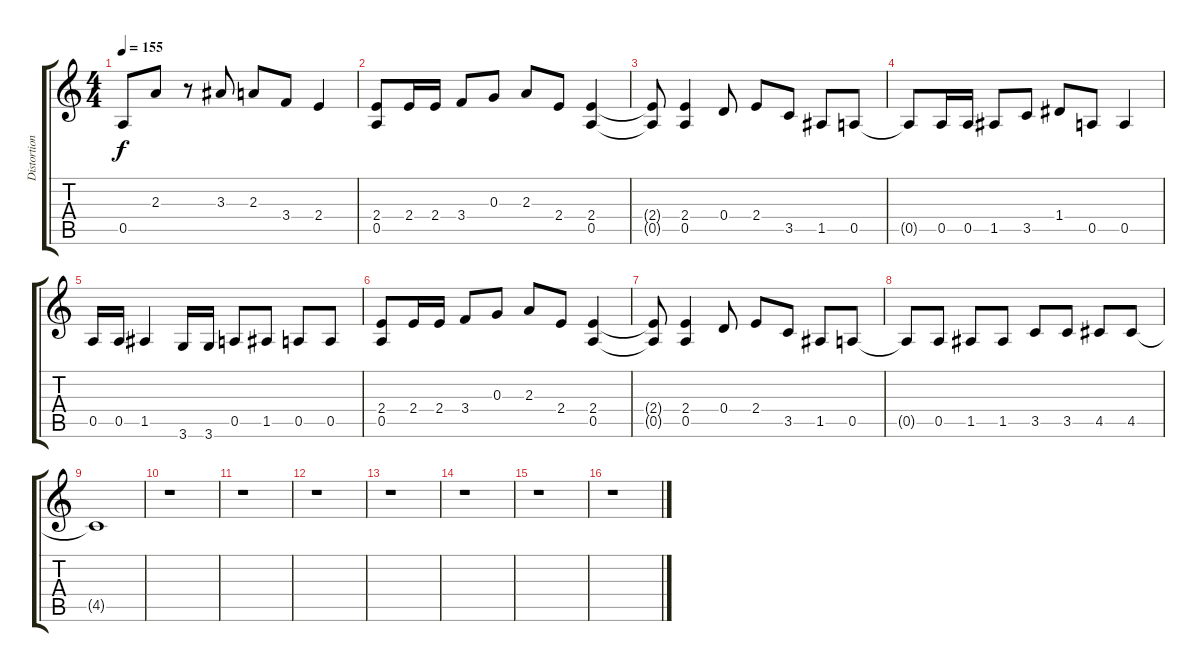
\track ("Distortion Guitar" "Distortion") {instrument distortionguitar}
\staff {score tabs}
\tuning (E4 B3 G3 D3 A2 E2) {hide}
\ts (4 4)
\tempo 155
\clef g2
\ks c
0.5{t}.8{dy f} 2.3.8 r.8 3.3.8 2.3.8 3.4.8 2.4.4 |
(2.4 0.5).8 2.4.16 2.4.16 3.4.8 0.3.8 2.3.8 2.4.8 (2.4 0.5).4 |
(2.4{t} 0.5{t}).8 (2.4 0.5).4 0.4.8 2.4.8 3.5.8 1.5.8 0.5.8 |
0.5{t}.8 0.5.16 0.5.16 1.5.8 3.5.8 1.4.8 0.5.8 0.5.4 |
0.5.16 0.5.16 1.5.4 3.6.16 3.6.16 0.5.8 1.5.8 0.5.8 0.5.8 |
(2.4 0.5).8 2.4.16 2.4.16 3.4.8 0.3.8 2.3.8 2.4.8 (2.4 0.5).4 |
(2.4{t} 0.5{t}).8 (2.4 0.5).4 0.4.8 2.4.8 3.5.8 1.5.8 0.5.8 |
0.5{t}.8 0.5.8 1.5.8 1.5.8 3.5.8 3.5.8 4.5.8 4.5.8 |
4.5{t}.1 |
r.1 |
r.1 |
r.1 |
r.1 |
r.1 |
r.1 |
r.1
